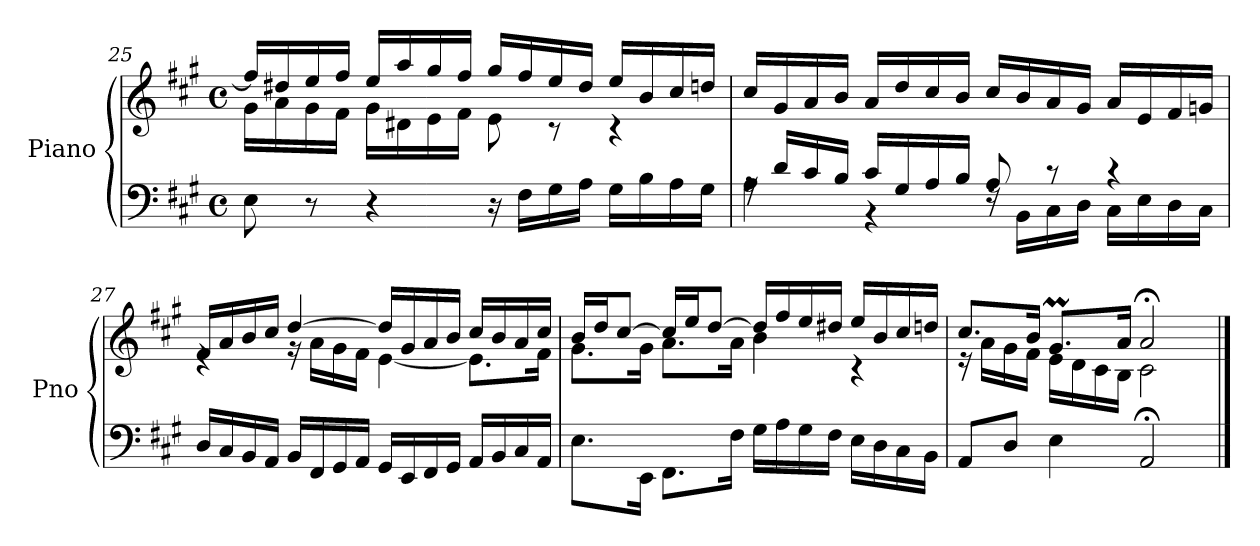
**kern	**kern
*part1	*part1
*staff2	*staff1
*I"Piano	*
*I'Pno	*
!!LO:LB:g=z
*clefF4	*clefG2
*k[f#c#g#]	*k[f#c#g#]
*M4/4	*M4/4
*met(c)	*met(c)
=25	=25
*	*^
8E\	16ff#/LL]	16g#\LL
.	16dd#X/	16a\
8r	16ee/	16g#\
.	16ff#/JJ	16f#\JJ
4r	16ee/LL	16g#\LL
.	16aa/	16d#X\
.	16gg#/	16e\
.	16ff#/JJ	16f#\JJ
16r	16gg#/LL	8e\
16F#\LL	16ff#/	.
16G#\	16ee/	8r
16A\JJ	16dd#/JJ	.
16G#\LL	16ee/LL	4r
16B\	16b/	.
16A\	16cc#/	.
16G#\JJ	16ddn/JJ	.
*	*v	*v
=26	=26
*^	*
16rA	4A\	16cc#/LL
16d/LL	.	16g#/
16c#/	.	16a/
16B/JJ	.	16b/JJ
16c#/LL	4r	16a/LL
16G#/	.	16dd/
16A/	.	16cc#/
16B/JJ	.	16b/JJ
8A/	16rF	16cc#/LL
.	16BB\LL	16b/
8r	16C#\	16a/
.	16D\JJ	16g#/JJ
4r	16C#\LL	16a/LL
.	16E\	16e/
.	16D\	16f#/
.	16C#\JJ	16gn/JJ
*v	*v	*
!!LO:LB:g=z
=27	=27
*	*^
16D/LL	16f#/LL	4re
16C#/	16a/	.
16BB/	16b/	.
16AA/JJ	16cc#/JJ	.
16BB/LL	[4dd/	16rg
16FF#/	.	16a\LL
16GG#/	.	16g#\
16AA/JJ	.	16f#\JJ
16GG#/LL	16dd/LL]	[4e\
16EE/	16g#/	.
16FF#/	16a/	.
16GG#/JJ	16b/JJ	.
16AA/LL	16cc#/LL	8.e\L]
16BB/	16b/	.
16C#/	16a/	.
16AA/JJ	16cc#/JJ	16f#\Jk
=28	=28	=28
8.E\L	16b/LL	8.g#\L
.	16dd/J	.
.	[8cc#/J	.
16EE\Jk	.	16g#\Jk
8.FF#\L	16cc#/LL]	8.a\L
.	16ee/J	.
.	[8dd/J	.
16F#\Jk	.	16a\Jk
16G#\LL	16dd/LL]	4b\
16A\	16ff#/	.
16G#\	16ee/	.
16F#\JJ	16dd#X/JJ	.
16E\LL	16ee/LL	4r
16D\	16b/	.
16C#\	16cc#/	.
16BB\JJ	16ddn/JJ	.
=29	=29	=29
8AA/L	8.cc#/L	16r
.	.	16a\LL
8D/J	.	16g#\
.	16b/Jk	16f#\JJ
4E\	8.g#m/L	16e\LL
.	.	16d\
.	.	16c#\
.	16a/Jk	16B\JJ
2AA;/	2a;</	2c#\
*	*v	*v
==	==
*-	*-
